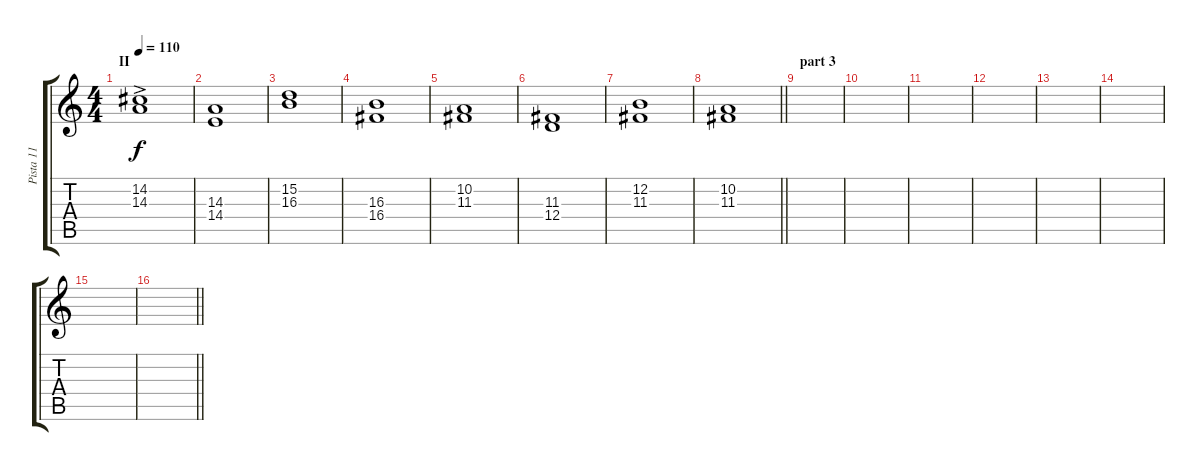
\track ("Pista 11" "Pista 11") {instrument synthstrings1}
\staff {score tabs}
\tuning (E4 B3 G3 D3 A2 E2) {hide}
\ts (4 4)
\section ("" "II")
\tempo 110
\clef g2
\ks c
(14.2{ac} 14.3).1{dy f} |
(14.3 14.4).1 |
(15.2 16.3).1 |
(16.3 16.4).1 |
(10.2 11.3).1 |
(11.3 12.4).1 |
(12.2 11.3).1 |
\barLineRight lightlight
(10.2 11.3).1 |
\section ("" "part 3")
|
|
|
|
|
|
|
\barLineRight lightlight
